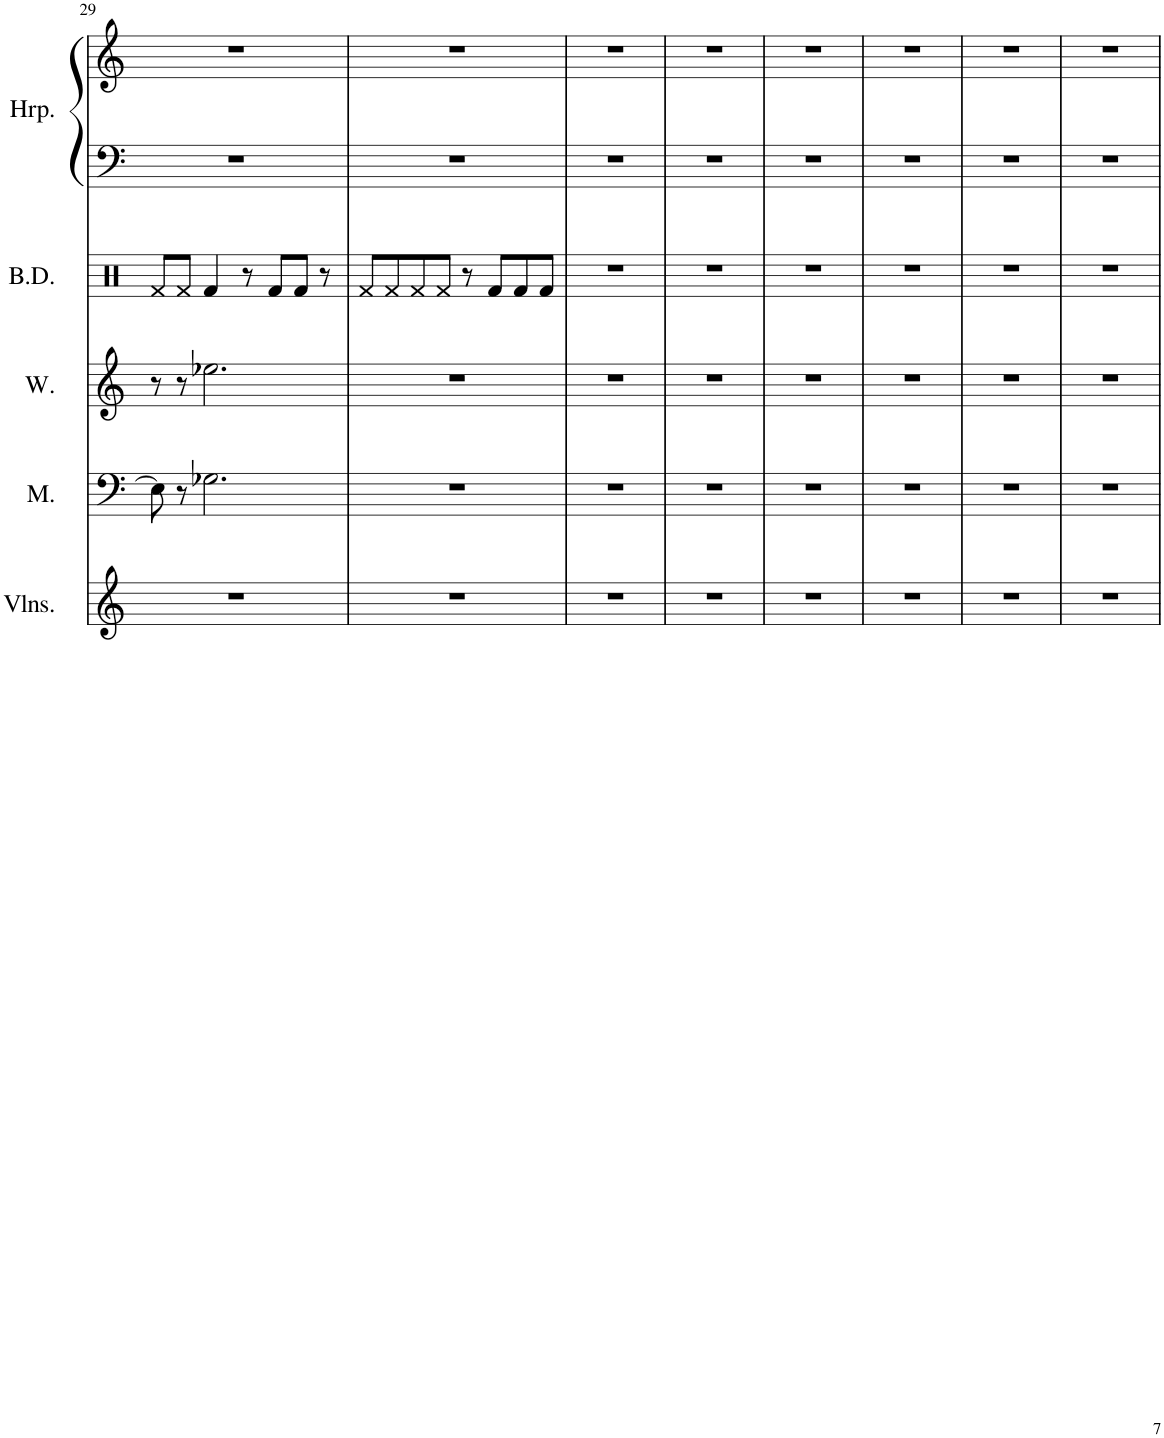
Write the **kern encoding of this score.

**kern	**kern	**kern	**kern	**kern	**kern
*part5	*part4	*part3	*part2	*part1	*part1
*staff6	*staff5	*staff4	*staff3	*staff2	*staff1
*I"Violins	*I"Men	*I"Women	*I"Bass Drums	*I"Harp	*
*I'Vlns.	*I'M.	*I'W.	*I'B.D.	*I'Hrp.	*
!!LO:PB:g=z
*clefG2	*clefF4	*clefG2	*clefX	*clefF4	*clefG2
*k[]	*k[]	*k[]	*k[]	*k[]	*k[]
*M4/4	*M4/4	*M4/4	*M4/4	*M4/4	*M4/4
=29	=29	=29	=29	=29	=29
1r	8E\]	8r	8Rf/L	1r	1r
.	8r	8r	8Rf/J	.	.
.	2.G-X\	2.ee-X\	4Rf/	.	.
.	.	.	8r	.	.
.	.	.	8Rf/L	.	.
.	.	.	8Rf/J	.	.
.	.	.	8r	.	.
=30	=30	=30	=30	=30	=30
1r	1r	1r	8Rf/L	1r	1r
.	.	.	8Rf/	.	.
.	.	.	8Rf/	.	.
.	.	.	8Rf/J	.	.
.	.	.	8r	.	.
.	.	.	8Rf/L	.	.
.	.	.	8Rf/	.	.
.	.	.	8Rf/J	.	.
=31	=31	=31	=31	=31	=31
1r	1r	1r	1r	1r	1r
=32	=32	=32	=32	=32	=32
1r	1r	1r	1r	1r	1r
=33	=33	=33	=33	=33	=33
1r	1r	1r	1r	1r	1r
=34	=34	=34	=34	=34	=34
1r	1r	1r	1r	1r	1r
=35	=35	=35	=35	=35	=35
1r	1r	1r	1r	1r	1r
=36	=36	=36	=36	=36	=36
1r	1r	1r	1r	1r	1r
=	=	=	=	=	=
*-	*-	*-	*-	*-	*-
